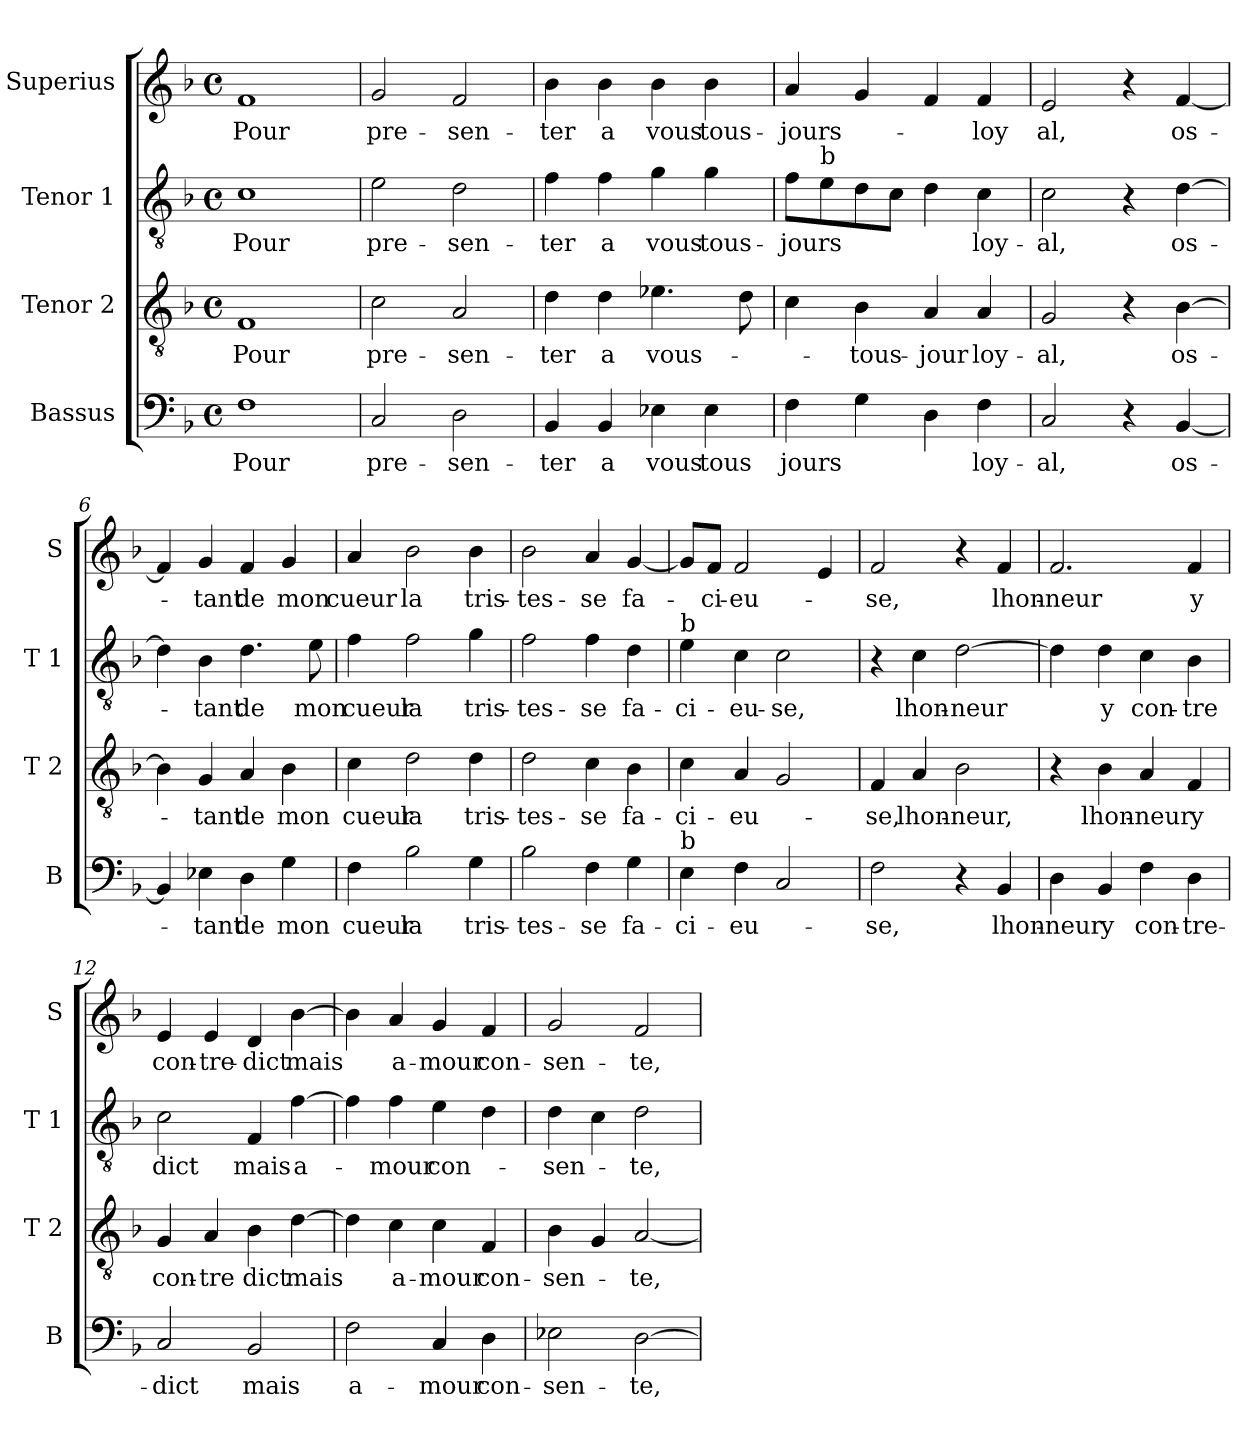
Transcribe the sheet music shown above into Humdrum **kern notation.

**kern	**text	**kern	**text	**kern	**text	**kern	**text
*part4	*part4	*part3	*part3	*part2	*part2	*part1	*part1
*staff4	*staff4	*staff3	*staff3	*staff2	*staff2	*staff1	*staff1
*I"Bassus	*	*I"Tenor 2	*	*I"Tenor 1	*	*I"Superius	*
*I'B	*	*I'T 2	*	*I'T 1	*	*I'S	*
*clefF4	*	*clefGv2	*	*clefGv2	*	*clefG2	*
*k[b-]	*	*k[b-]	*	*k[b-]	*	*k[b-]	*
*F:	*	*F:	*	*F:	*	*F:	*
*M4/4	*	*M4/4	*	*M4/4	*	*M4/4	*
*met(c)	*	*met(c)	*	*met(c)	*	*met(c)	*
=1	=1	=1	=1	=1	=1	=1	=1
1F	Pour	1F	Pour	1c	Pour	1f	Pour
=2	=2	=2	=2	=2	=2	=2	=2
2C/	pre-	2c\	pre-	2e\	pre-	2g/	pre-
2D\	-sen-	2A/	-sen-	2d\	-sen-	2f/	-sen-
=3	=3	=3	=3	=3	=3	=3	=3
4BB-/	-ter	4d\	-ter	4f\	-ter	4b-\	-ter
4BB-/	a	4d\	a	4f\	a	4b-\	a
4E-X\	vous	4.e-X\	vous-	4g\	vous	4b-\	vous
4E-\	tous	.	.	4g\	tous-	4b-\	tous-
.	.	8d\	.	.	.	.	.
=4	=4	=4	=4	=4	=4	=4	=4
4F\	jours	4c\	.	8f\L	-jours	4a/	-jours-
!	!	!	!	!LO:TX:a:t=b	!	!	!
.	.	.	.	8e\	.	.	.
4G\	.	4B-\	-tous-	8d\	.	4g/	.
.	.	.	.	8c\J	.	.	.
4D\	.	4A/	-jour	4d\	.	4f/	.
4F\	loy-	4A/	loy-	4c\	loy-	4f/	-loy
!!LO:LB:g=z
=5	=5	=5	=5	=5	=5	=5	=5
2C/	-al,	2G/	-al,	2c\	-al,	2e/	al,
4r	.	4r	.	4r	.	4r	.
[4BB-/	os-	[4B-\	os-	[4d\	os-	[4f/	os-
=6	=6	=6	=6	=6	=6	=6	=6
4BB-/]	.	4B-\]	.	4d\]	.	4f/]	.
4E-X\	-tant	4G/	-tant	4B-\	-tant	4g/	-tant
4D\	de	4A/	de	4.d\	de	4f/	de
4G\	mon	4B-\	mon	.	.	4g/	mon
.	.	.	.	8e\	mon	.	.
=7	=7	=7	=7	=7	=7	=7	=7
4F\	cueur	4c\	cueur	4f\	cueur	4a/	cueur
2B-\	la	2d\	la	2f\	la	2b-\	la
4G\	tris-	4d\	tris-	4g\	tris-	4b-\	tris-
=8	=8	=8	=8	=8	=8	=8	=8
2B-\	-tes-	2d\	-tes-	2f\	-tes-	2b-\	-tes-
4F\	-se	4c\	-se	4f\	-se	4a/	-se
4G\	fa-	4B-\	fa-	4d\	fa-	[4g/	fa-
=9	=9	=9	=9	=9	=9	=9	=9
!	!	!	!	!LO:TX:a:t=b	!	!	!
!LO:TX:a:t=b	!	!	!	!	!	!	!
4E\	-ci-	4c\	-ci-	4e\	-ci-	8g/L]	.
.	.	.	.	.	.	8f/J	-ci-
4F\	-eu-	4A/	-eu-	4c\	-eu-	2f/	-eu-
2C/	.	2G/	.	2c\	-se,	.	.
.	.	.	.	.	.	4e/	.
!!LO:LB:g=z
=10	=10	=10	=10	=10	=10	=10	=10
2F\	-se,	4F/	-se,	4r	.	2f/	-se,
.	.	4A/	lhon-	4c\	lhon-	.	.
4r	.	2B-\	-neur,	[2d\	-neur	4r	.
4BB-/	lhon-	.	.	.	.	4f/	lhon-
=11	=11	=11	=11	=11	=11	=11	=11
4D\	-neur	4r	.	4d\]	.	2.f/	-neur
4BB-/	y	4B-\	lhon-	4d\	y	.	.
4F\	con-	4A/	-neur	4c\	con-	.	.
4D\	-tre-	4F/	y	4B-\	-tre	4f/	y
=12	=12	=12	=12	=12	=12	=12	=12
2C/	-dict	4G/	con-	2c\	dict	4e/	con-
.	.	4A/	-tre	.	.	4e/	-tre-
2BB-/	mais	4B-\	dict	4F/	mais	4d/	-dict
.	.	[4d\	mais	[4f\	a-	[4b-\	mais
=13	=13	=13	=13	=13	=13	=13	=13
2F\	a-	4d\]	.	4f\]	.	4b-\]	.
.	.	4c\	a-	4f\	-mour	4a/	a-
4C/	-mour	4c\	-mour	4e\	con-	4g/	-mour
4D\	con-	4F/	con-	4d\	.	4f/	con-
=14	=14	=14	=14	=14	=14	=14	=14
2E-X\	-sen-	4B-\	-sen-	4d\	-sen-	2g/	-sen-
.	.	4G/	.	4c\	.	.	.
[2D\	-te,	[2A/	-te,	2d\	-te,	2f/	-te,
=	=	=	=	=	=	=	=
*-	*-	*-	*-	*-	*-	*-	*-
